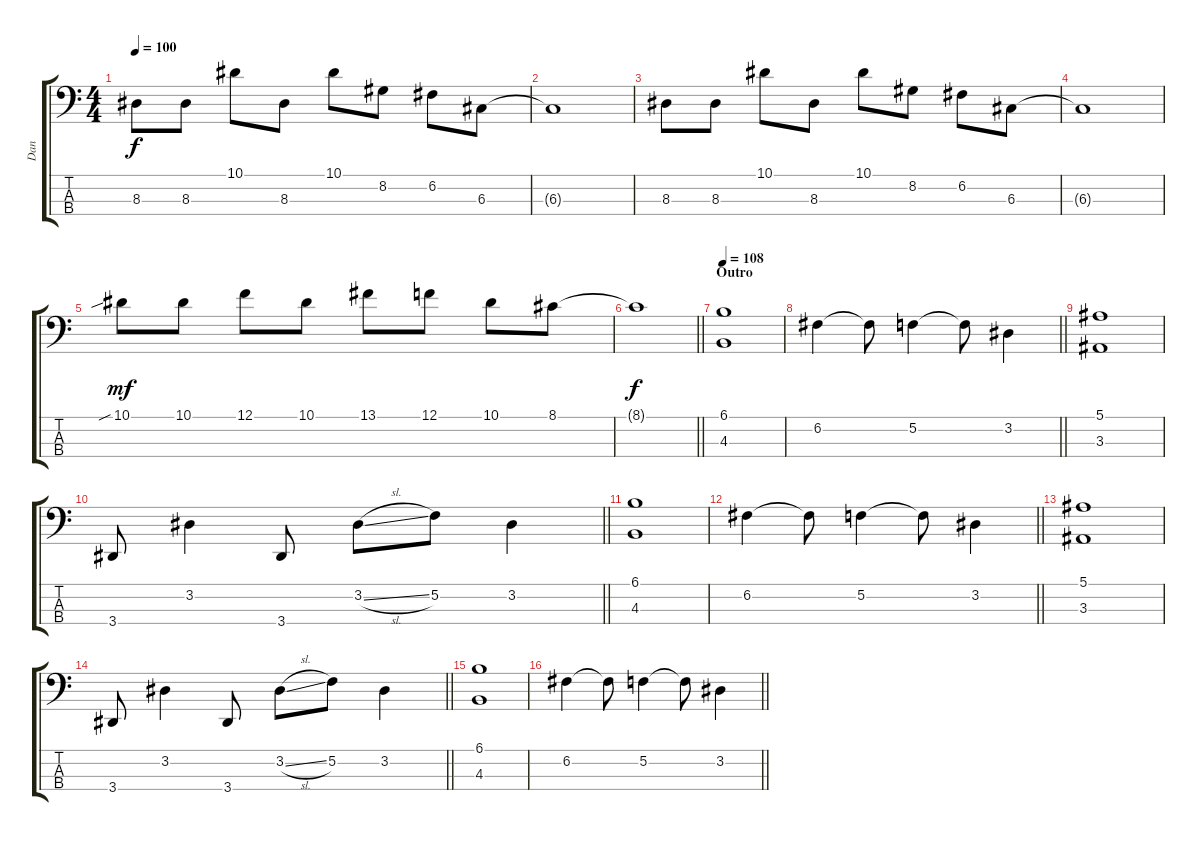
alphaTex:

\track ("Dan" "Dan") {instrument electricbasspick}
\staff {score tabs}
\tuning (F2 C2 G1 C1) {hide}
\ts (4 4)
\section ("" "")
\tempo 100
\clef f4
\ks c
8.3.8{dy f} 8.3.8 10.1.8 8.3.8 10.1.8 8.2.8 6.2.8 6.3.8 |
6.3{t}.1 |
8.3.8 8.3.8 10.1.8 8.3.8 10.1.8 8.2.8 6.2.8 6.3.8 |
6.3{t}.1 |
10.1{sib}.8{dy mf} 10.1.8 12.1.8 10.1.8 13.1.8 12.1.8 10.1.8 8.1.8 |
\barLineRight lightlight
8.1{t}.1{dy f} |
\section ("" "Outro")
\tempo 108
(6.1 4.3).1 |
\barLineRight lightlight
6.2.4 6.2{t}.8 5.2.4 5.2{t}.8 3.2.4 |
(5.1 3.3).1 |
\barLineRight lightlight
3.4.8 3.2.4 3.4.8 3.2{sl}.8 5.2.8 3.2.4 |
(6.1 4.3).1 |
\barLineRight lightlight
6.2.4 6.2{t}.8 5.2.4 5.2{t}.8 3.2.4 |
(5.1 3.3).1 |
\barLineRight lightlight
3.4.8 3.2.4 3.4.8 3.2{sl}.8 5.2.8 3.2.4 |
(6.1 4.3).1 |
\barLineRight lightlight
6.2.4 6.2{t}.8 5.2.4 5.2{t}.8 3.2.4
